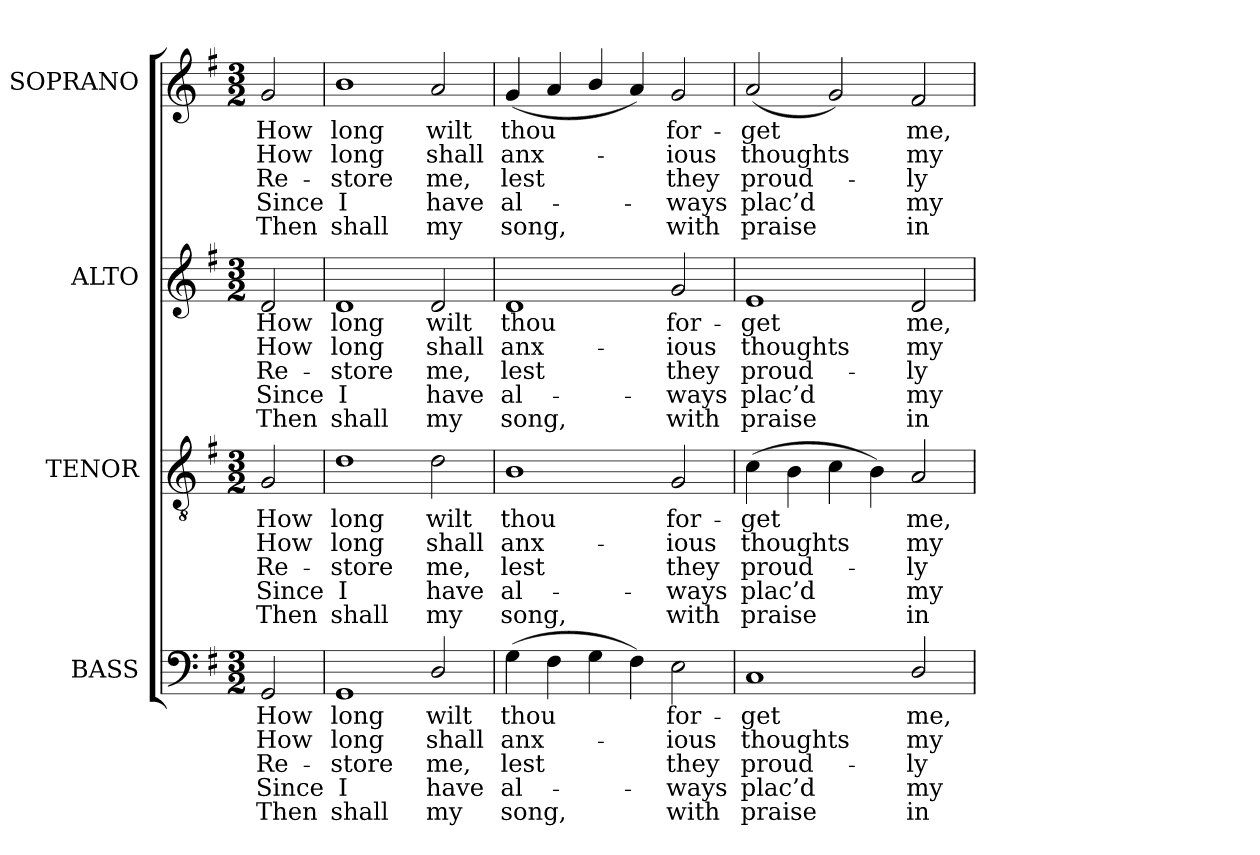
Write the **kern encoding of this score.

**kern	**text	**text	**text	**text	**text	**kern	**text	**text	**text	**text	**text	**kern	**text	**text	**text	**text	**text	**kern	**text	**text	**text	**text	**text
*part4	*part4	*part4	*part4	*part4	*part4	*part3	*part3	*part3	*part3	*part3	*part3	*part2	*part2	*part2	*part2	*part2	*part2	*part1	*part1	*part1	*part1	*part1	*part1
*staff4	*staff4	*staff4	*staff4	*staff4	*staff4	*staff3	*staff3	*staff3	*staff3	*staff3	*staff3	*staff2	*staff2	*staff2	*staff2	*staff2	*staff2	*staff1	*staff1	*staff1	*staff1	*staff1	*staff1
*I"BASS	*	*	*	*	*	*I"TENOR	*	*	*	*	*	*I"ALTO	*	*	*	*	*	*I"SOPRANO	*	*	*	*	*
*I'B.	*	*	*	*	*	*I'T.	*	*	*	*	*	*I'A.	*	*	*	*	*	*I'S.	*	*	*	*	*
!!LO:PB:g=z
*clefF4	*	*	*	*	*	*clefGv2	*	*	*	*	*	*clefG2	*	*	*	*	*	*clefG2	*	*	*	*	*
*	*	*	*	*	*	*ITrd7c12	*	*	*	*	*	*	*	*	*	*	*	*	*	*	*	*	*
*k[f#]	*	*	*	*	*	*k[f#]	*	*	*	*	*	*k[f#]	*	*	*	*	*	*k[f#]	*	*	*	*	*
*G:	*	*	*	*	*	*G:	*	*	*	*	*	*G:	*	*	*	*	*	*G:	*	*	*	*	*
*M3/2	*	*	*	*	*	*M3/2	*	*	*	*	*	*M3/2	*	*	*	*	*	*M3/2	*	*	*	*	*
=	=	=	=	=	=	=	=	=	=	=	=	=	=	=	=	=	=	=	=	=	=	=	=
!	!LO:LY:b:color=#000000	!LO:LY:b:color=#000000	!LO:LY:b:color=#000000	!LO:LY:b:color=#000000	!LO:LY:b:color=#000000	!	!	!	!	!	!	!	!	!	!	!	!	!	!	!	!	!	!
!	!	!	!	!	!	!	!LO:LY:b:color=#000000	!LO:LY:b:color=#000000	!LO:LY:b:color=#000000	!LO:LY:b:color=#000000	!LO:LY:b:color=#000000	!	!	!	!	!	!	!	!	!	!	!	!
!	!	!	!	!	!	!	!	!	!	!	!	!	!LO:LY:b:color=#000000	!LO:LY:b:color=#000000	!LO:LY:b:color=#000000	!LO:LY:b:color=#000000	!LO:LY:b:color=#000000	!	!	!	!	!	!
!	!	!	!	!	!	!	!	!	!	!	!	!	!	!	!	!	!	!	!LO:LY:b:color=#000000	!LO:LY:b:color=#000000	!LO:LY:b:color=#000000	!LO:LY:b:color=#000000	!LO:LY:b:color=#000000
2GGi/	How	How	Re-	-Since	Then	2GGi/	How	How	Re-	-Since	Then	2di/	How	How	Re-	-Since	Then	2gi/	How	How	Re-	-Since	Then
=1	=1	=1	=1	=1	=1	=1	=1	=1	=1	=1	=1	=1	=1	=1	=1	=1	=1	=1	=1	=1	=1	=1	=1
!	!LO:LY:b:color=#000000	!LO:LY:b:color=#000000	!LO:LY:b:color=#000000	!LO:LY:b:color=#000000	!LO:LY:b:color=#000000	!	!	!	!	!	!	!	!	!	!	!	!	!	!	!	!	!	!
!	!	!	!	!	!	!	!LO:LY:b:color=#000000	!LO:LY:b:color=#000000	!LO:LY:b:color=#000000	!LO:LY:b:color=#000000	!LO:LY:b:color=#000000	!	!	!	!	!	!	!	!	!	!	!	!
!	!	!	!	!	!	!	!	!	!	!	!	!	!LO:LY:b:color=#000000	!LO:LY:b:color=#000000	!LO:LY:b:color=#000000	!LO:LY:b:color=#000000	!LO:LY:b:color=#000000	!	!	!	!	!	!
!	!	!	!	!	!	!	!	!	!	!	!	!	!	!	!	!	!	!	!LO:LY:b:color=#000000	!LO:LY:b:color=#000000	!LO:LY:b:color=#000000	!LO:LY:b:color=#000000	!LO:LY:b:color=#000000
1GGi	long	long	store	I	shall	1Di	long	long	store	I	shall	1di	long	long	store	I	shall	1bi	long	long	store	I	shall
!	!LO:LY:b:color=#000000	!LO:LY:b:color=#000000	!LO:LY:b:color=#000000	!LO:LY:b:color=#000000	!LO:LY:b:color=#000000	!	!	!	!	!	!	!	!	!	!	!	!	!	!	!	!	!	!
!	!	!	!	!	!	!	!LO:LY:b:color=#000000	!LO:LY:b:color=#000000	!LO:LY:b:color=#000000	!LO:LY:b:color=#000000	!LO:LY:b:color=#000000	!	!	!	!	!	!	!	!	!	!	!	!
!	!	!	!	!	!	!	!	!	!	!	!	!	!LO:LY:b:color=#000000	!LO:LY:b:color=#000000	!LO:LY:b:color=#000000	!LO:LY:b:color=#000000	!LO:LY:b:color=#000000	!	!	!	!	!	!
!	!	!	!	!	!	!	!	!	!	!	!	!	!	!	!	!	!	!	!LO:LY:b:color=#000000	!LO:LY:b:color=#000000	!LO:LY:b:color=#000000	!LO:LY:b:color=#000000	!LO:LY:b:color=#000000
2Di/	wilt	shall	me,	have	my	2Di\	wilt	shall	me,	have	my	2di/	wilt	shall	me,	have	my	2ai/	wilt	shall	me,	have	my
=2	=2	=2	=2	=2	=2	=2	=2	=2	=2	=2	=2	=2	=2	=2	=2	=2	=2	=2	=2	=2	=2	=2	=2
!	!LO:LY:b:color=#000000	!LO:LY:b:color=#000000	!LO:LY:b:color=#000000	!LO:LY:b:color=#000000	!LO:LY:b:color=#000000	!	!	!	!	!	!	!	!	!	!	!	!	!	!	!	!	!	!
!	!	!	!	!	!	!	!LO:LY:b:color=#000000	!LO:LY:b:color=#000000	!LO:LY:b:color=#000000	!LO:LY:b:color=#000000	!LO:LY:b:color=#000000	!	!	!	!	!	!	!	!	!	!	!	!
!	!	!	!	!	!	!	!	!	!	!	!	!	!LO:LY:b:color=#000000	!LO:LY:b:color=#000000	!LO:LY:b:color=#000000	!LO:LY:b:color=#000000	!LO:LY:b:color=#000000	!	!	!	!	!	!
!	!	!	!	!	!	!	!	!	!	!	!	!	!	!	!	!	!	!	!LO:LY:b:color=#000000	!LO:LY:b:color=#000000	!LO:LY:b:color=#000000	!LO:LY:b:color=#000000	!LO:LY:b:color=#000000
(4Gi\	thou	anx-	lest	al-	-song,	1BBi	thou	anx-	lest	al-	-song,	1di	thou	anx-	lest	al-	-song,	(4gi/	thou	anx-	lest	al-	-song,
4F#i\	.	.	.	.	.	.	.	.	.	.	.	.	.	.	.	.	.	4ai/	.	.	.	.	.
4Gi\	.	.	.	.	.	.	.	.	.	.	.	.	.	.	.	.	.	4bi/	.	.	.	.	.
4F#i\)	.	.	.	.	.	.	.	.	.	.	.	.	.	.	.	.	.	4ai/)	.	.	.	.	.
!	!LO:LY:b:color=#000000	!LO:LY:b:color=#000000	!LO:LY:b:color=#000000	!LO:LY:b:color=#000000	!LO:LY:b:color=#000000	!	!	!	!	!	!	!	!	!	!	!	!	!	!	!	!	!	!
!	!	!	!	!	!	!	!LO:LY:b:color=#000000	!LO:LY:b:color=#000000	!LO:LY:b:color=#000000	!LO:LY:b:color=#000000	!LO:LY:b:color=#000000	!	!	!	!	!	!	!	!	!	!	!	!
!	!	!	!	!	!	!	!	!	!	!	!	!	!LO:LY:b:color=#000000	!LO:LY:b:color=#000000	!LO:LY:b:color=#000000	!LO:LY:b:color=#000000	!LO:LY:b:color=#000000	!	!	!	!	!	!
!	!	!	!	!	!	!	!	!	!	!	!	!	!	!	!	!	!	!	!LO:LY:b:color=#000000	!LO:LY:b:color=#000000	!LO:LY:b:color=#000000	!LO:LY:b:color=#000000	!LO:LY:b:color=#000000
2Ei\	for-	-ious	they	ways	with	2GGi/	for-	-ious	they	ways	with	2gi/	for-	-ious	they	ways	with	2gi/	for-	-ious	they	ways	with
=3	=3	=3	=3	=3	=3	=3	=3	=3	=3	=3	=3	=3	=3	=3	=3	=3	=3	=3	=3	=3	=3	=3	=3
!	!LO:LY:b:color=#000000	!LO:LY:b:color=#000000	!LO:LY:b:color=#000000	!LO:LY:b:color=#000000	!LO:LY:b:color=#000000	!	!	!	!	!	!	!	!	!	!	!	!	!	!	!	!	!	!
!	!	!	!	!	!	!	!LO:LY:b:color=#000000	!LO:LY:b:color=#000000	!LO:LY:b:color=#000000	!LO:LY:b:color=#000000	!LO:LY:b:color=#000000	!	!	!	!	!	!	!	!	!	!	!	!
!	!	!	!	!	!	!	!	!	!	!	!	!	!LO:LY:b:color=#000000	!LO:LY:b:color=#000000	!LO:LY:b:color=#000000	!LO:LY:b:color=#000000	!LO:LY:b:color=#000000	!	!	!	!	!	!
!	!	!	!	!	!	!	!	!	!	!	!	!	!	!	!	!	!	!	!LO:LY:b:color=#000000	!LO:LY:b:color=#000000	!LO:LY:b:color=#000000	!LO:LY:b:color=#000000	!LO:LY:b:color=#000000
1Ci	-get	thoughts	proud-	-plac’d	praise	(4Ci\	-get	thoughts	proud-	-plac’d	praise	1ei	-get	thoughts	proud-	-plac’d	praise	(2ai/	-get	thoughts	proud-	-plac’d	praise
.	.	.	.	.	.	4BBi\	.	.	.	.	.	.	.	.	.	.	.	.	.	.	.	.	.
.	.	.	.	.	.	4Ci\	.	.	.	.	.	.	.	.	.	.	.	2gi/)	.	.	.	.	.
.	.	.	.	.	.	4BBi\)	.	.	.	.	.	.	.	.	.	.	.	.	.	.	.	.	.
!	!LO:LY:b:color=#000000	!LO:LY:b:color=#000000	!LO:LY:b:color=#000000	!LO:LY:b:color=#000000	!LO:LY:b:color=#000000	!	!	!	!	!	!	!	!	!	!	!	!	!	!	!	!	!	!
!	!	!	!	!	!	!	!LO:LY:b:color=#000000	!LO:LY:b:color=#000000	!LO:LY:b:color=#000000	!LO:LY:b:color=#000000	!LO:LY:b:color=#000000	!	!	!	!	!	!	!	!	!	!	!	!
!	!	!	!	!	!	!	!	!	!	!	!	!	!LO:LY:b:color=#000000	!LO:LY:b:color=#000000	!LO:LY:b:color=#000000	!LO:LY:b:color=#000000	!LO:LY:b:color=#000000	!	!	!	!	!	!
!	!	!	!	!	!	!	!	!	!	!	!	!	!	!	!	!	!	!	!LO:LY:b:color=#000000	!LO:LY:b:color=#000000	!LO:LY:b:color=#000000	!LO:LY:b:color=#000000	!LO:LY:b:color=#000000
2Di/	me,	my	ly	my	in-	2AAi/	me,	my	ly	my	in-	2di/	me,	my	ly	my	in-	2f#i/	me,	my	ly	my	in-
=	=	=	=	=	=	=	=	=	=	=	=	=	=	=	=	=	=	=	=	=	=	=	=
*-	*-	*-	*-	*-	*-	*-	*-	*-	*-	*-	*-	*-	*-	*-	*-	*-	*-	*-	*-	*-	*-	*-	*-
